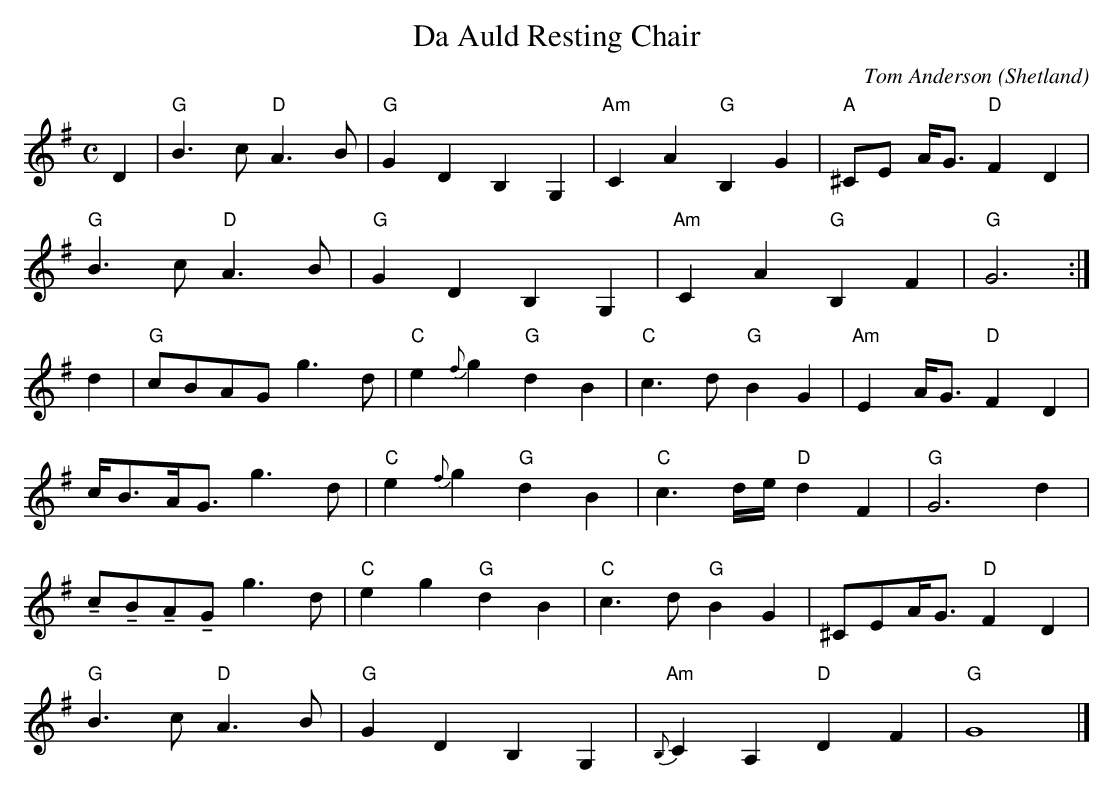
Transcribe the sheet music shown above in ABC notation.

X:1
T:Auld Resting Chair, Da
C: Tom Anderson
O:Shetland
M:C
K:G
L:1/4
D|\
"G"B>c "D"A>B|"G"GDB,G,|"Am"CA "G"B,G|"A"^C/E/ A//G3/4 "D"FD|
"G"B>c "D"A>B|"G"GDB,G,|"Am"CA "G"B,F|"G" G3 :|
d|\
"G"c/B/A/G/ g>d|"C"e{f}g "G"dB|"C"c>d "G"BG|"Am"E A//G3/4 "D"FD|
c//B3/4A//G3/4 g>d|"C"e{f}g "G"dB|"C"c3/2 d//e// "D"dF|"G"G3 d|
!tenuto!c/!tenuto!B/!tenuto!A/!tenuto!G/ g>d|"C"eg "G"dB|"C"c>d "G"BG|^C/E/A//G3/4 "D"FD|
"G"B>c "D"A>B|"G"GDB,G,|"Am"{B,}CA, "D"DF|"G"G4|]
